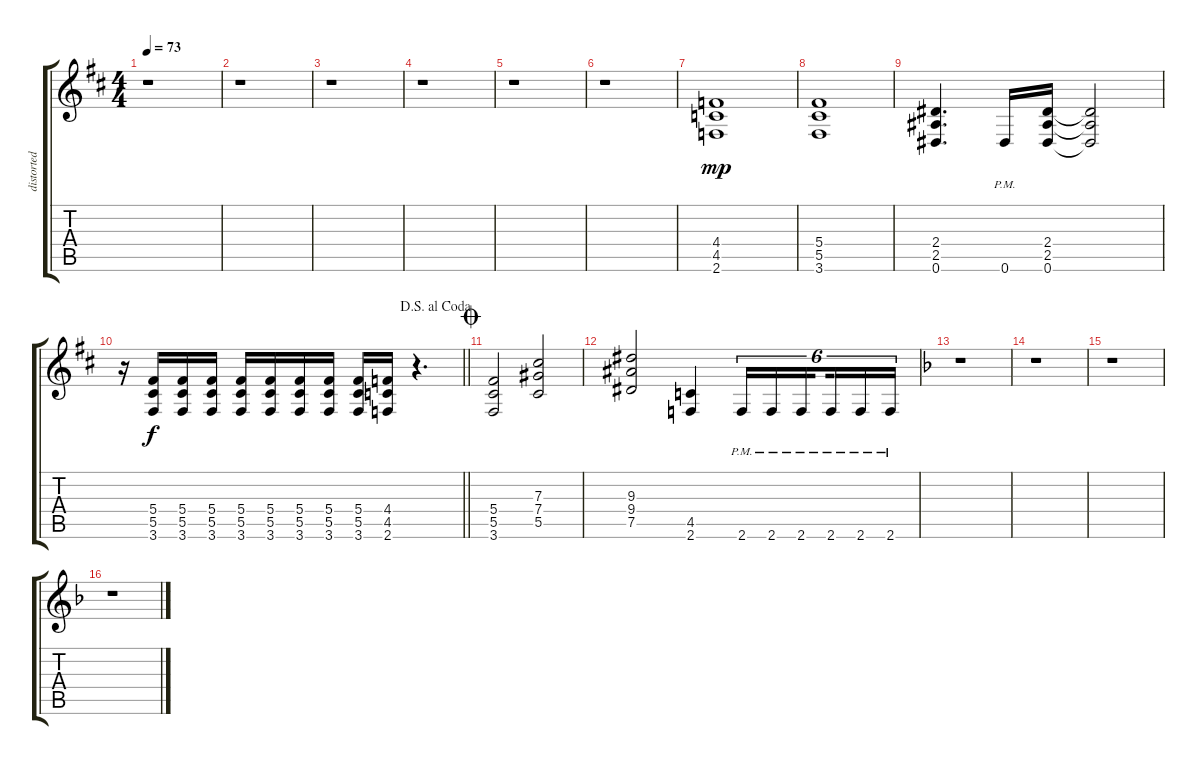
\track ("distorted rthm gtr" "distorted ") {instrument distortionguitar}
\staff {score tabs}
\tuning (Eb4 Bb3 Gb3 Db3 Ab2 Eb2) {hide}
\ts (4 4)
\tempo 73
\clef g2
\ks d
r.1{dy mf} |
r.1 |
r.1 |
r.1 |
r.1 |
r.1 |
(4.4 4.5 2.6).1{dy mp} |
(5.4 5.5 3.6).1 |
(2.4 2.5 0.6).4{d} 0.6{pm}.16 (2.4 2.5 0.6).16 (2.4{t} 2.5{t} 0.6{t}).2 |
\jump dalsegnoalcoda
\barLineRight lightlight
r.16 (5.4 5.5 3.6).16{dy f} (5.4 5.5 3.6).16 (5.4 5.5 3.6).16 (5.4 5.5 3.6).16 (5.4 5.5 3.6).16 (5.4 5.5 3.6).16 (5.4 5.5 3.6).16 (5.4 5.5 3.6).16 (4.4 4.5 2.6).16 r.4{d} |
\jump coda
(5.4 5.5 3.6).2 (7.3 7.4 5.5).2 |
(9.3 9.4 7.5).2 (4.5 2.6).4 2.6{pm}.16{tu (6 4)} 2.6{pm}.16{tu (6 4)} 2.6{pm}.16{tu (6 4) beam splitsecondary} 2.6{pm}.16{tu (6 4)} 2.6{pm}.16{tu (6 4)} 2.6{pm}.16{tu (6 4)} |
\ks f
r.1 |
r.1 |
r.1 |
r.1
